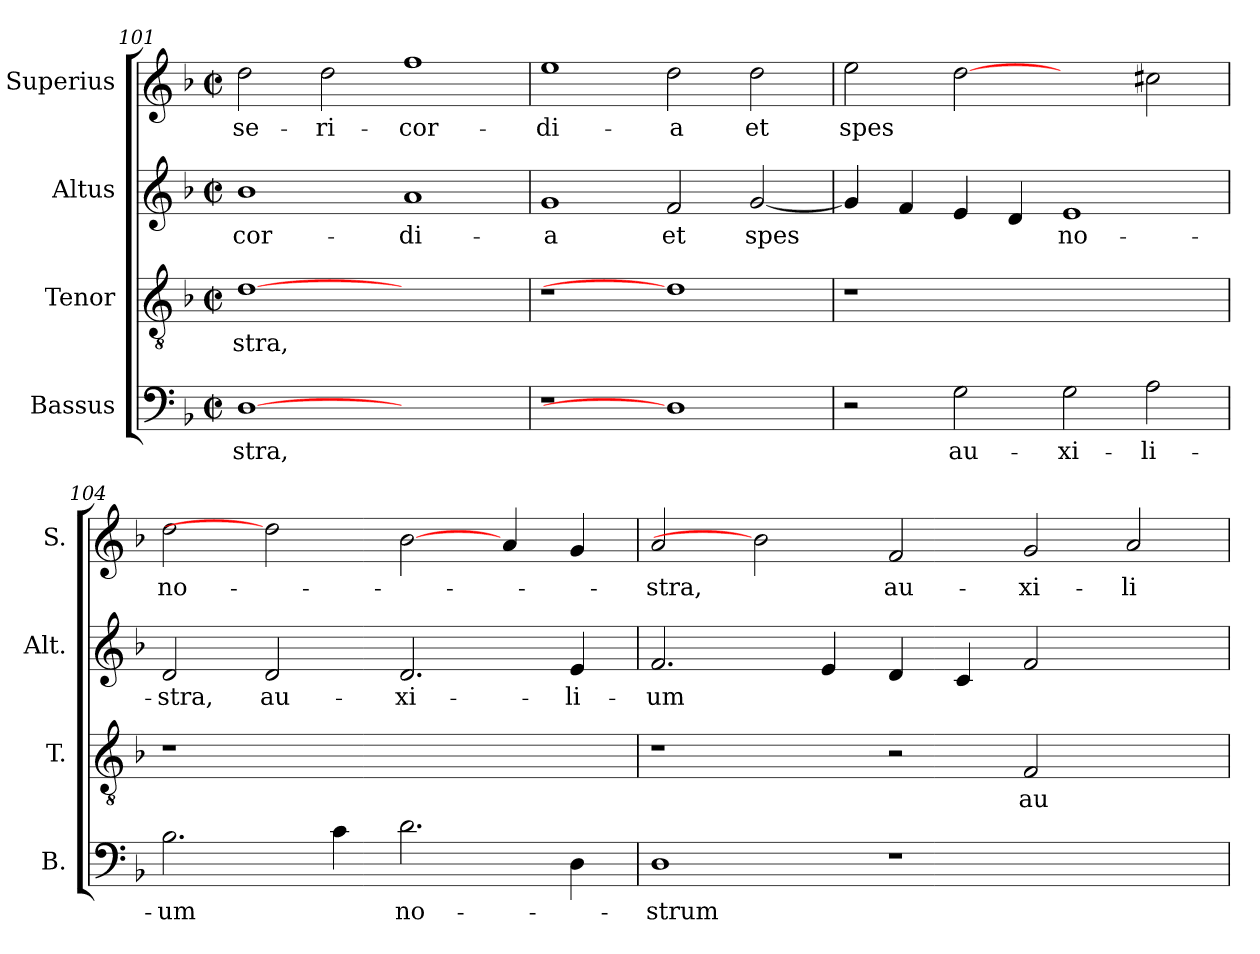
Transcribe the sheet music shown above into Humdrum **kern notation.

**kern	**text	**kern	**text	**kern	**text	**kern	**text
*part4	*part4	*part3	*part3	*part2	*part2	*part1	*part1
*staff4	*staff4	*staff3	*staff3	*staff2	*staff2	*staff1	*staff1
*I"Bassus	*	*I"Tenor	*	*I"Altus	*	*I"Superius	*
*I'B.	*	*I'T.	*	*I'Alt.	*	*I'S.	*
!!LO:LB:g=z
*clefF4	*	*clefGv2	*	*clefG2	*	*clefG2	*
*	*	*ITrd7c12	*	*	*	*	*
*k[b-]	*	*k[b-]	*	*k[b-]	*	*k[b-]	*
*F:	*	*F:	*	*F:	*	*F:	*
*M2/2	*	*M2/2	*	*M2/2	*	*M2/2	*
*met(c|)	*	*met(c|)	*	*met(c|)	*	*met(c|)	*
=101	=101	=101	=101	=101	=101	=101	=101
!	!LO:LY:b:color=#000000	!	!	!	!	!	!
!	!	!	!LO:LY:b:color=#000000	!	!	!	!
!	!	!	!	!	!LO:LY:b:color=#000000	!	!
!	!	!	!	!	!	!	!LO:LY:b:color=#000000
[1Di	-stra,	[1Di	-stra,	1b-i	-cor-	2ddi\	-se-
!	!	!	!	!	!	!	!LO:LY:b:color=#000000
.	.	.	.	.	.	2ddi\	-ri-
!	!	!	!	!	!LO:LY:b:color=#000000	!	!
!	!	!	!	!	!	!	!LO:LY:b:color=#000000
1ryy	.	1ryy	.	1ai	-di-	1ffi	-cor-
=102	=102	=102	=102	=102	=102	=102	=102
!LO:N:vis=1	!	!LO:N:vis=1	!	!	!	!	!
!	!	!	!	!	!LO:LY:b:color=#000000	!	!
!	!	!	!	!	!	!	!LO:LY:b:color=#000000
1r	.	1r	.	1gi	-a	1eei	-di-
!	!	!	!	!	!LO:LY:b:color=#000000	!	!
!	!	!	!	!	!	!	!LO:LY:b:color=#000000
1Di]	.	1Di]	.	2fi/	et	2ddi\	-a
!	!	!	!	!	!LO:LY:b:color=#000000	!	!
!	!	!	!	!	!	!	!LO:LY:b:color=#000000
.	.	.	.	[<2gi/	spes	2ddi\	et
=103	=103	=103	=103	=103	=103	=103	=103
!	!	!LO:N:vis=1	!	!	!	!	!
!	!	!	!	!	!	!	!LO:LY:b:color=#000000
2r	.	1r	.	4gi/]	.	2eei\	spes
.	.	.	.	4fi/	.	.	.
!	!LO:LY:b:color=#000000	!	!	!	!	!	!
2Gi\	au-	.	.	4ei/	.	[2ddi	.
.	.	.	.	4di/	.	.	.
!	!LO:LY:b:color=#000000	!	!	!	!	!	!
!	!	!	!	!	!LO:LY:b:color=#000000	!	!
2Gi\	-xi-	1ryy	.	1ei	no-	2ryy	.
!	!LO:LY:b:color=#000000	!	!	!	!	!	!
2Ai\	-li-	.	.	.	.	2cc#Xi\	.
=104	=104	=104	=104	=104	=104	=104	=104
!	!LO:LY:b:color=#000000	!LO:N:vis=1	!	!	!	!	!
!	!	!	!	!	!LO:LY:b:color=#000000	!	!
!	!	!	!	!	!	!	!LO:LY:b:color=#000000
2.B-i\	-um	1r	.	2di/	-stra,	2ddi\	no-
!	!	!	!	!	!LO:LY:b:color=#000000	!	!
.	.	.	.	2di/	au-	2ddi]	.
4ci\	.	.	.	.	.	.	.
!	!LO:LY:b:color=#000000	!	!	!	!	!	!
!	!	!	!	!	!LO:LY:b:color=#000000	!	!
2.di\	no-	1ryy	.	2.di/	-xi-	[2b-i	.
.	.	.	.	.	.	4ai/	.
!	!	!	!	!	!LO:LY:b:color=#000000	!	!
4Di\	.	.	.	4ei/	-li-	4gi/	.
!!LO:LB:g=z
=105	=105	=105	=105	=105	=105	=105	=105
!	!LO:LY:b:color=#000000	!	!	!	!	!	!
!	!	!	!	!	!LO:LY:b:color=#000000	!	!
!	!	!	!	!	!	!	!LO:LY:b:color=#000000
1Di	-strum	1r	.	2.fi/	-um	2ai/	-stra,
.	.	.	.	.	.	2b-i]	.
.	.	.	.	4ei/	.	.	.
!	!	!	!	!	!	!	!LO:LY:b:color=#000000
1r	.	2r	.	4di/	.	2fi/	au-
.	.	.	.	4ci/	.	.	.
!	!	!	!LO:LY:b:color=#000000	!	!	!	!
!	!	!	!	!	!	!	!LO:LY:b:color=#000000
.	.	2FFi/	au-	2fi/	.	2gi/	-xi-
!	!	!	!	!	!	!	!LO:LY:b:color=#000000
2ryy	.	2ryy	.	2ryy	.	2ai/	-li-
=	=	=	=	=	=	=	=
*-	*-	*-	*-	*-	*-	*-	*-
